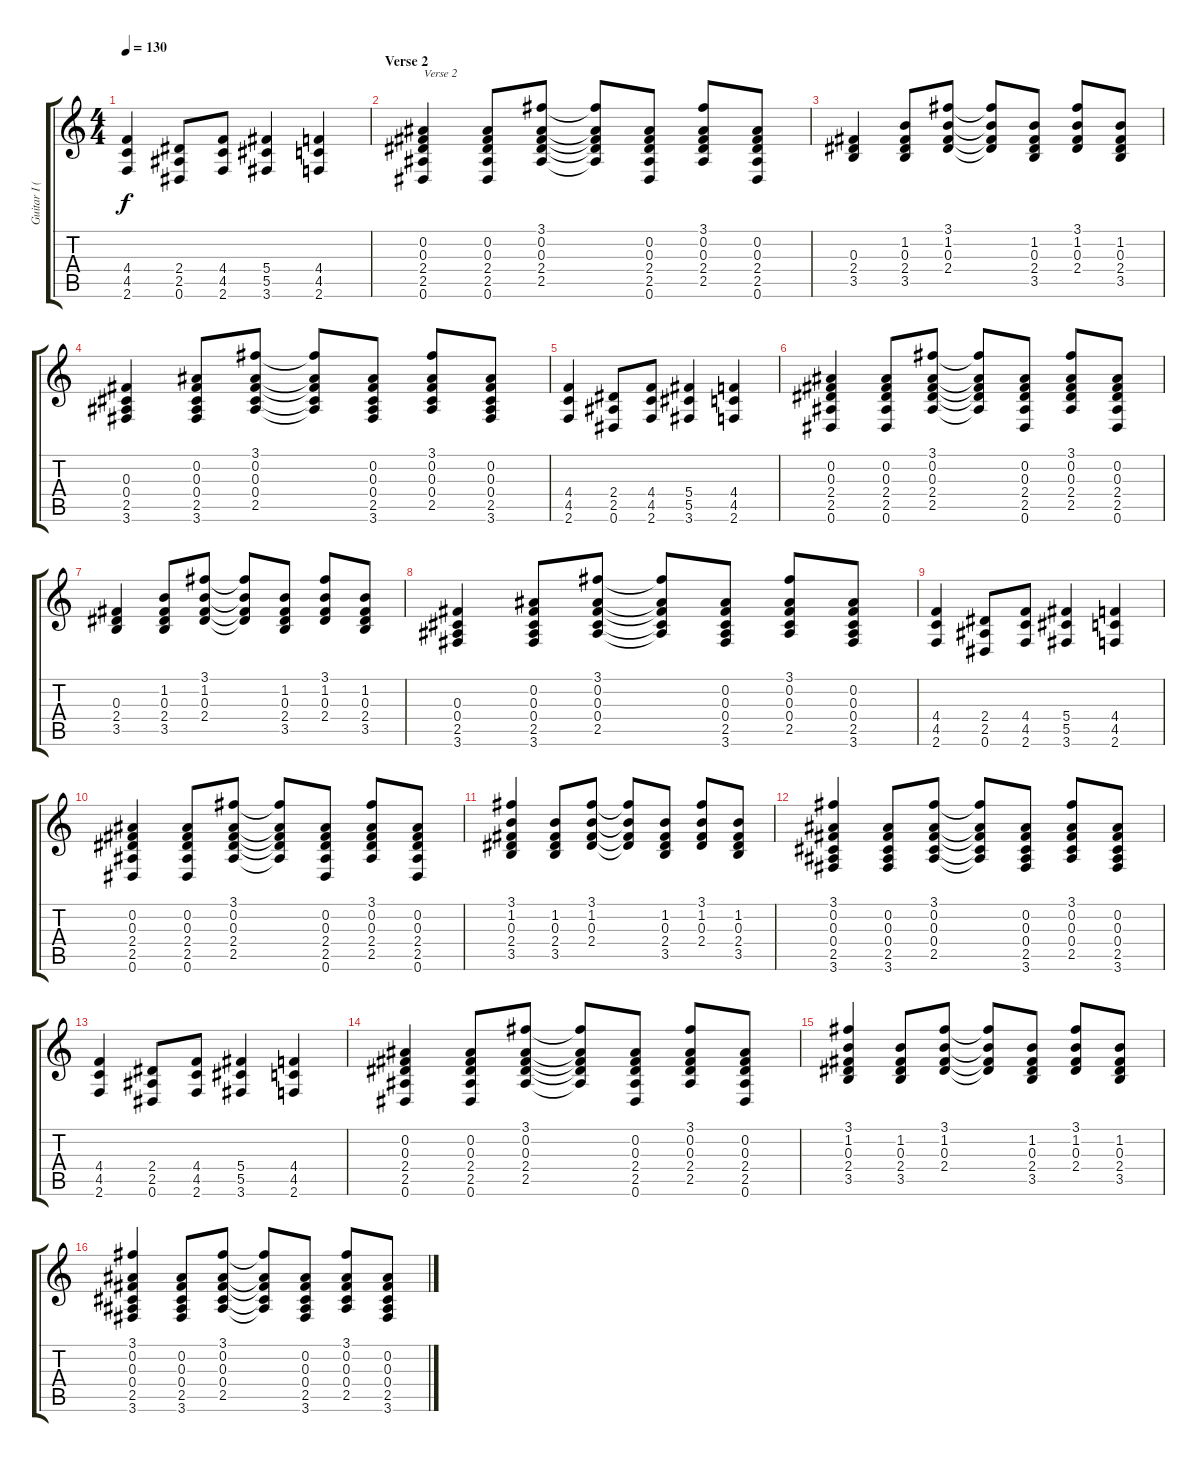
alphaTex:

\track ("Guitar I (acous.)" "Guitar I (") {instrument acousticguitarsteel}
\staff {score tabs}
\tuning (Eb4 Bb3 Gb3 Db3 Ab2 Eb2) {hide}
\ts (4 4)
\tempo 130
\clef g2
\ks c
(4.4 4.5 2.6).4{dy f} (2.4 2.5 0.6).8 (4.4 4.5 2.6).8 (5.4 5.5 3.6).4 (4.4 4.5 2.6).4 |
\section ("" "Verse 2")
(0.2 0.3 2.4 2.5 0.6).4{txt "Verse 2"} (0.2 0.3 2.4 2.5 0.6).8 (3.1 0.2 0.3 2.4 2.5).8 (3.1{t} 0.2{t} 0.3{t} 2.4{t} 2.5{t}).8 (0.2 0.3 2.4 2.5 0.6).8 (3.1 0.2 0.3 2.4 2.5).8 (0.2 0.3 2.4 2.5 0.6).8 |
(0.3 2.4 3.5).4 (1.2 0.3 2.4 3.5).8 (3.1 1.2 0.3 2.4).8 (3.1{t} 1.2{t} 0.3{t} 2.4{t}).8 (1.2 0.3 2.4 3.5).8 (3.1 1.2 0.3 2.4).8 (1.2 0.3 2.4 3.5).8 |
(0.3 0.4 2.5 3.6).4 (0.2 0.3 0.4 2.5 3.6).8 (3.1 0.2 0.3 0.4 2.5).8 (3.1{t} 0.2{t} 0.3{t} 0.4{t} 2.5{t}).8 (0.2 0.3 0.4 2.5 3.6).8 (3.1 0.2 0.3 0.4 2.5).8 (0.2 0.3 0.4 2.5 3.6).8 |
(4.4 4.5 2.6).4 (2.4 2.5 0.6).8 (4.4 4.5 2.6).8 (5.4 5.5 3.6).4 (4.4 4.5 2.6).4 |
(0.2 0.3 2.4 2.5 0.6).4 (0.2 0.3 2.4 2.5 0.6).8 (3.1 0.2 0.3 2.4 2.5).8 (3.1{t} 0.2{t} 0.3{t} 2.4{t} 2.5{t}).8 (0.2 0.3 2.4 2.5 0.6).8 (3.1 0.2 0.3 2.4 2.5).8 (0.2 0.3 2.4 2.5 0.6).8 |
(0.3 2.4 3.5).4 (1.2 0.3 2.4 3.5).8 (3.1 1.2 0.3 2.4).8 (3.1{t} 1.2{t} 0.3{t} 2.4{t}).8 (1.2 0.3 2.4 3.5).8 (3.1 1.2 0.3 2.4).8 (1.2 0.3 2.4 3.5).8 |
(0.3 0.4 2.5 3.6).4 (0.2 0.3 0.4 2.5 3.6).8 (3.1 0.2 0.3 0.4 2.5).8 (3.1{t} 0.2{t} 0.3{t} 0.4{t} 2.5{t}).8 (0.2 0.3 0.4 2.5 3.6).8 (3.1 0.2 0.3 0.4 2.5).8 (0.2 0.3 0.4 2.5 3.6).8 |
(4.4 4.5 2.6).4 (2.4 2.5 0.6).8 (4.4 4.5 2.6).8 (5.4 5.5 3.6).4 (4.4 4.5 2.6).4 |
(0.2 0.3 2.4 2.5 0.6).4 (0.2 0.3 2.4 2.5 0.6).8 (3.1 0.2 0.3 2.4 2.5).8 (3.1{t} 0.2{t} 0.3{t} 2.4{t} 2.5{t}).8 (0.2 0.3 2.4 2.5 0.6).8 (3.1 0.2 0.3 2.4 2.5).8 (0.2 0.3 2.4 2.5 0.6).8 |
(3.1 1.2 0.3 2.4 3.5).4 (1.2 0.3 2.4 3.5).8 (3.1 1.2 0.3 2.4).8 (3.1{t} 1.2{t} 0.3{t} 2.4{t}).8 (1.2 0.3 2.4 3.5).8 (3.1 1.2 0.3 2.4).8 (1.2 0.3 2.4 3.5).8 |
(3.1 0.2 0.3 0.4 2.5 3.6).4 (0.2 0.3 0.4 2.5 3.6).8 (3.1 0.2 0.3 0.4 2.5).8 (3.1{t} 0.2{t} 0.3{t} 0.4{t} 2.5{t}).8 (0.2 0.3 0.4 2.5 3.6).8 (3.1 0.2 0.3 0.4 2.5).8 (0.2 0.3 0.4 2.5 3.6).8 |
(4.4 4.5 2.6).4 (2.4 2.5 0.6).8 (4.4 4.5 2.6).8 (5.4 5.5 3.6).4 (4.4 4.5 2.6).4 |
(0.2 0.3 2.4 2.5 0.6).4 (0.2 0.3 2.4 2.5 0.6).8 (3.1 0.2 0.3 2.4 2.5).8 (3.1{t} 0.2{t} 0.3{t} 2.4{t} 2.5{t}).8 (0.2 0.3 2.4 2.5 0.6).8 (3.1 0.2 0.3 2.4 2.5).8 (0.2 0.3 2.4 2.5 0.6).8 |
(3.1 1.2 0.3 2.4 3.5).4 (1.2 0.3 2.4 3.5).8 (3.1 1.2 0.3 2.4).8 (3.1{t} 1.2{t} 0.3{t} 2.4{t}).8 (1.2 0.3 2.4 3.5).8 (3.1 1.2 0.3 2.4).8 (1.2 0.3 2.4 3.5).8 |
(3.1 0.2 0.3 0.4 2.5 3.6).4 (0.2 0.3 0.4 2.5 3.6).8 (3.1 0.2 0.3 0.4 2.5).8 (3.1{t} 0.2{t} 0.3{t} 0.4{t} 2.5{t}).8 (0.2 0.3 0.4 2.5 3.6).8 (3.1 0.2 0.3 0.4 2.5).8 (0.2 0.3 0.4 2.5 3.6).8
